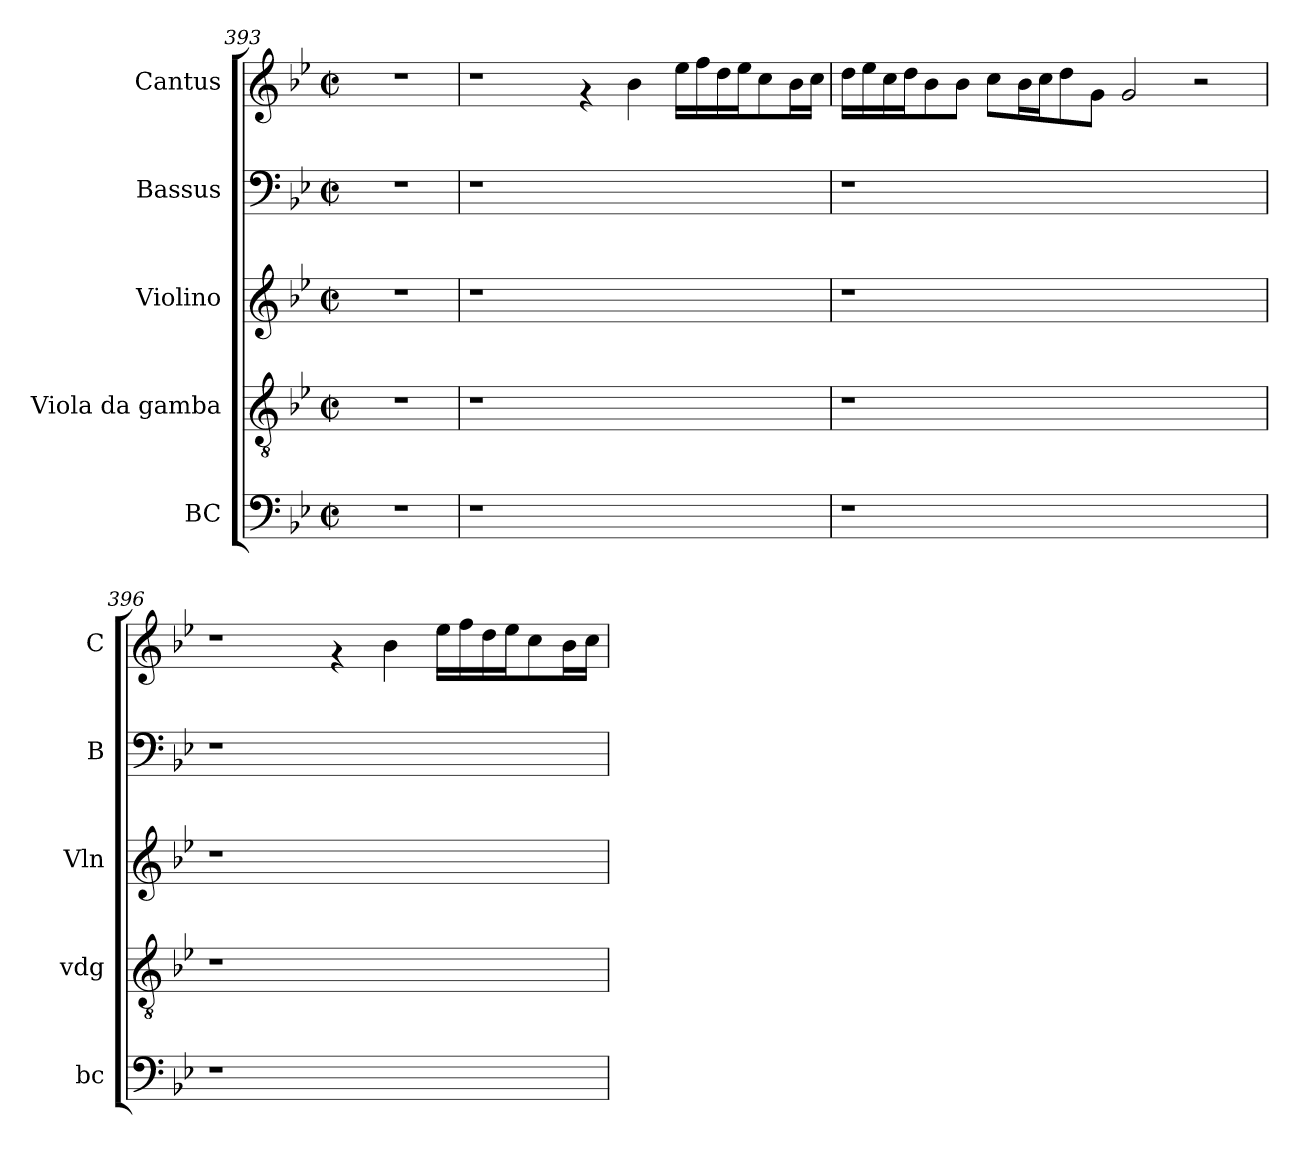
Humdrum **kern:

**kern	**kern	**kern	**kern	**kern
*part5	*part4	*part3	*part2	*part1
*staff5	*staff4	*staff3	*staff2	*staff1
*I"BC	*I"Viola da gamba	*I"Violino	*I"Bassus	*I"Cantus
*I'bc	*I'vdg	*I'Vln	*I'B	*I'C
*clefF4	*clefGv2	*clefG2	*clefF4	*clefG2
*k[b-e-]	*k[b-e-]	*k[b-e-]	*k[b-e-]	*k[b-e-]
*B-:	*B-:	*B-:	*B-:	*B-:
*M2/2	*M2/2	*M2/2	*M2/2	*M2/2
*met(c|)	*met(c|)	*met(c|)	*met(c|)	*met(c|)
=393	=393	=393	=393	=393
1r	1r	1r	1r	1r
=394	=394	=394	=394	=394
1r	1r	1r	1r	1r
1ryy	1ryy	1ryy	1ryy	4rf
.	.	.	.	4b-\
.	.	.	.	16ee-\LL
.	.	.	.	16ff\
.	.	.	.	16dd\
.	.	.	.	16ee-\J
.	.	.	.	8cc\
.	.	.	.	16b-\L
.	.	.	.	16cc\JJ
=395	=395	=395	=395	=395
1r	1r	1r	1r	16dd\LL
.	.	.	.	16ee-\
.	.	.	.	16cc\
.	.	.	.	16dd\J
.	.	.	.	8b-\
.	.	.	.	8b-\J
.	.	.	.	8cc\L
.	.	.	.	16b-\L
.	.	.	.	16cc\J
.	.	.	.	8dd\
.	.	.	.	8g\J
1ryy	1ryy	1ryy	1ryy	2g/
.	.	.	.	2r
!!LO:LB:g=z
=396	=396	=396	=396	=396
1r	1r	1r	1r	1r
1ryy	1ryy	1ryy	1ryy	4rf
.	.	.	.	4b-\
.	.	.	.	16ee-\LL
.	.	.	.	16ff\
.	.	.	.	16dd\
.	.	.	.	16ee-\J
.	.	.	.	8cc\
.	.	.	.	16b-\L
.	.	.	.	16cc\JJ
=	=	=	=	=
*-	*-	*-	*-	*-
